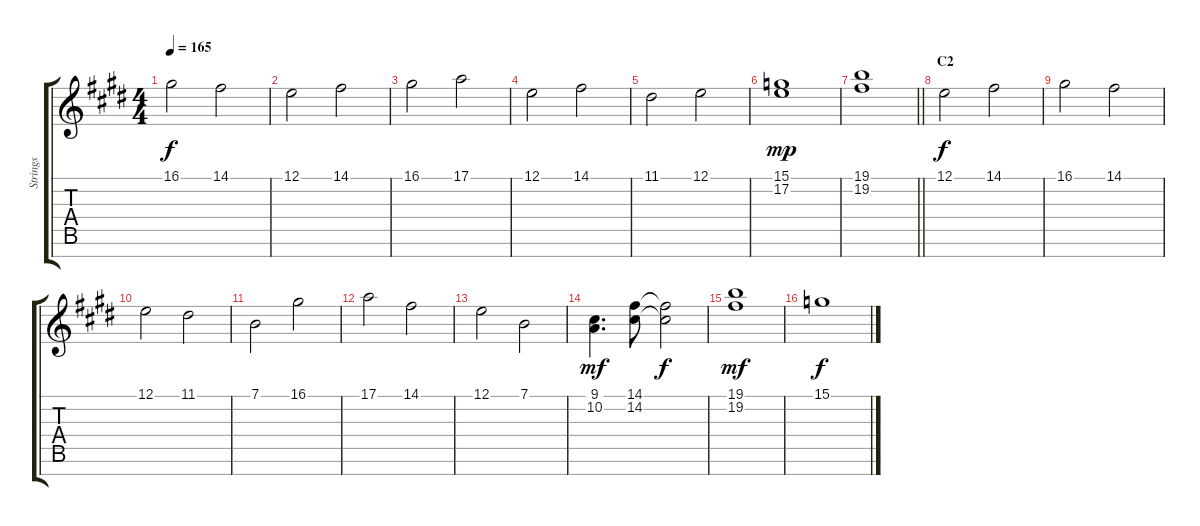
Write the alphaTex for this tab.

\track ("Strings" "Strings") {instrument stringensemble1}
\staff {score tabs}
\tuning (E4 B3 G3 D3 A2 E2 B1) {hide}
\ts (4 4)
\tempo 165
\clef g2
\ks e
16.1.2{dy f} 14.1.2 |
12.1.2 14.1.2 |
16.1.2 17.1.2 |
12.1.2 14.1.2 |
11.1.2 12.1.2 |
(15.1 17.2).1{dy mp} |
\barLineRight lightlight
(19.1 19.2).1 |
\section ("" "C2")
12.1.2{dy f} 14.1.2 |
16.1.2 14.1.2 |
12.1.2 11.1.2 |
7.1.2 16.1.2 |
17.1.2 14.1.2 |
12.1.2 7.1.2 |
(9.1 10.2).4{d dy mf} (14.1 14.2).8 (14.1{t} 14.2{t}).2{dy f} |
(19.1 19.2).1{dy mf} |
15.1.1{dy f}
